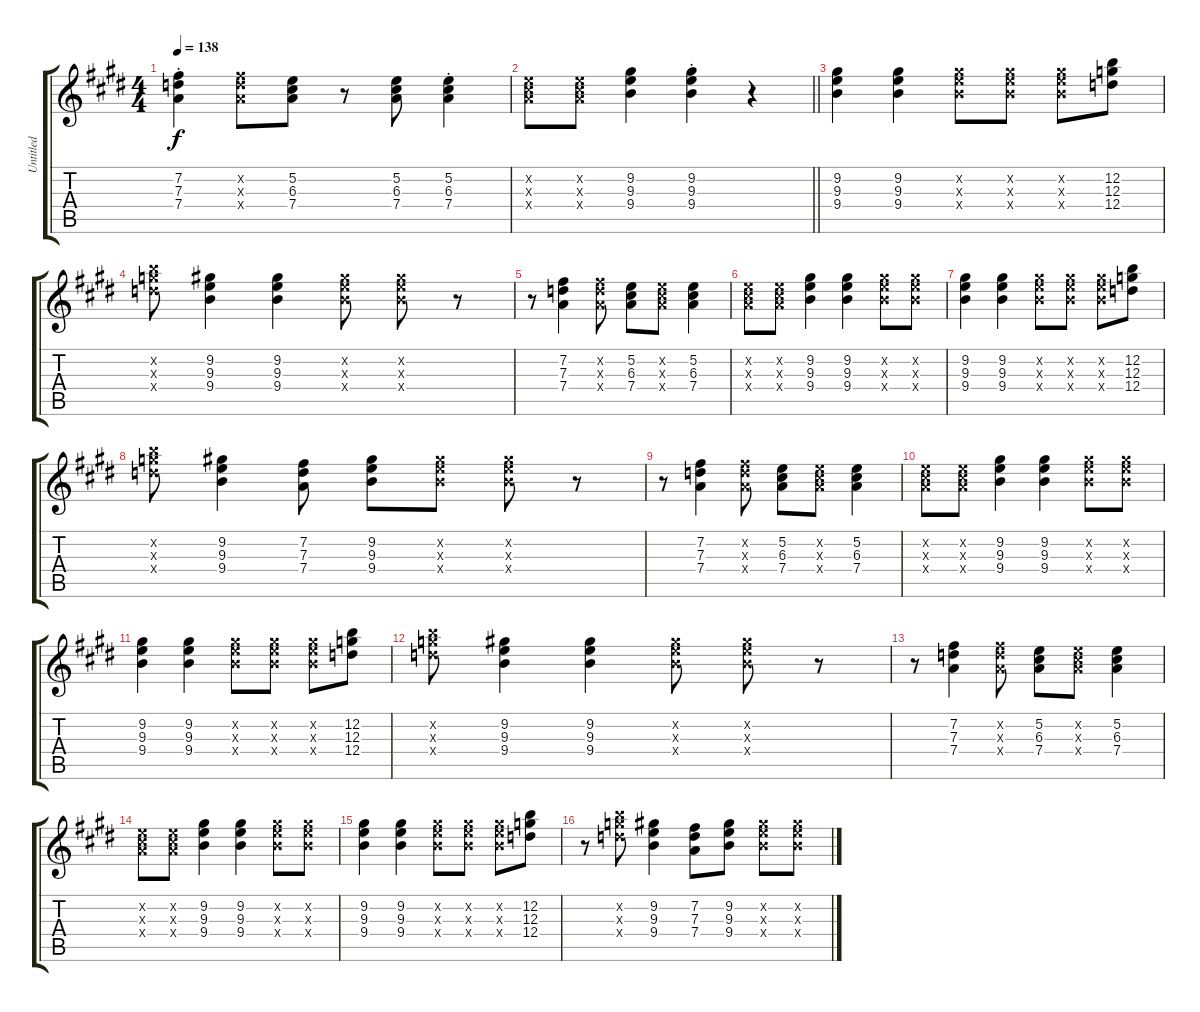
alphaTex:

\track ("Untitled" "Untitled") {instrument overdrivenguitar}
\staff {score tabs}
\tuning (E4 B3 G3 D3 A2 E2) {hide}
\ts (4 4)
\tempo 138
\clef g2
\ks c#minor
(7.2{st} 7.3{st} 7.4{st}).4{dy f} (7.2{x} 7.3{x} 7.4{x}).8 (5.2 6.3 7.4).8 r.8 (5.2 6.3 7.4).8 (5.2{st} 6.3{st} 7.4{st}).4 |
\barLineRight lightlight
(5.2{x} 6.3{x} 7.4{x}).8 (5.2{x} 6.3{x} 7.4{x}).8 (9.2 9.3 9.4).4 (9.2{st} 9.3{st} 9.4{st}).4 r.4 |
\ks e
(9.2 9.3 9.4).4 (9.2 9.3 9.4).4 (9.2{x} 9.3{x} 9.4{x}).8 (9.2{x} 9.3{x} 9.4{x}).8 (9.2{x} 9.3{x} 9.4{x}).8 (12.2 12.3 12.4).8 |
\ks c#minor
(12.2{x} 12.3{x} 12.4{x}).8 (9.2 9.3 9.4).4 (9.2 9.3 9.4).4 (9.2{x} 9.3{x} 9.4{x}).8 (9.2{x} 9.3{x} 9.4{x}).8 r.8 |
r.8 (7.2 7.3 7.4).4 (7.2{x} 7.3{x} 7.4{x}).8 (5.2 6.3 7.4).8 (5.2{x} 6.3{x} 7.4{x}).8 (5.2 6.3 7.4).4 |
\ks e
(5.2{x} 6.3{x} 7.4{x}).8 (5.2{x} 6.3{x} 7.4{x}).8 (9.2 9.3 9.4).4 (9.2 9.3 9.4).4 (9.2{x} 9.3{x} 9.4{x}).8 (9.2{x} 9.3{x} 9.4{x}).8 |
\ks c#minor
(9.2 9.3 9.4).4 (9.2 9.3 9.4).4 (9.2{x} 9.3{x} 9.4{x}).8 (9.2{x} 9.3{x} 9.4{x}).8 (9.2{x} 9.3{x} 9.4{x}).8 (12.2 12.3 12.4).8 |
(12.2{x} 12.3{x} 12.4{x}).8 (9.2 9.3 9.4).4 (7.2 7.3 7.4).8 (9.2 9.3 9.4).8 (9.2{x} 9.3{x} 9.4{x}).8 (9.2{x} 9.3{x} 9.4{x}).8 r.8 |
r.8 (7.2 7.3 7.4).4 (7.2{x} 7.3{x} 7.4{x}).8 (5.2 6.3 7.4).8 (5.2{x} 6.3{x} 7.4{x}).8 (5.2 6.3 7.4).4 |
\ks e
(5.2{x} 6.3{x} 7.4{x}).8 (5.2{x} 6.3{x} 7.4{x}).8 (9.2 9.3 9.4).4 (9.2 9.3 9.4).4 (9.2{x} 9.3{x} 9.4{x}).8 (9.2{x} 9.3{x} 9.4{x}).8 |
\ks c#minor
(9.2 9.3 9.4).4 (9.2 9.3 9.4).4 (9.2{x} 9.3{x} 9.4{x}).8 (9.2{x} 9.3{x} 9.4{x}).8 (9.2{x} 9.3{x} 9.4{x}).8 (12.2 12.3 12.4).8 |
(12.2{x} 12.3{x} 12.4{x}).8 (9.2 9.3 9.4).4 (9.2 9.3 9.4).4 (9.2{x} 9.3{x} 9.4{x}).8 (9.2{x} 9.3{x} 9.4{x}).8 r.8 |
r.8 (7.2 7.3 7.4).4 (7.2{x} 7.3{x} 7.4{x}).8 (5.2 6.3 7.4).8 (5.2{x} 6.3{x} 7.4{x}).8 (5.2 6.3 7.4).4 |
\ks e
(5.2{x} 6.3{x} 7.4{x}).8 (5.2{x} 6.3{x} 7.4{x}).8 (9.2 9.3 9.4).4 (9.2 9.3 9.4).4 (9.2{x} 9.3{x} 9.4{x}).8 (9.2{x} 9.3{x} 9.4{x}).8 |
\ks c#minor
(9.2 9.3 9.4).4 (9.2 9.3 9.4).4 (9.2{x} 9.3{x} 9.4{x}).8 (9.2{x} 9.3{x} 9.4{x}).8 (9.2{x} 9.3{x} 9.4{x}).8 (12.2 12.3 12.4).8 |
r.8 (12.2{x} 12.3{x} 12.4{x}).8 (9.2 9.3 9.4).4 (7.2 7.3 7.4).8 (9.2 9.3 9.4).8 (9.2{x} 9.3{x} 9.4{x}).8 (9.2{x} 9.3{x} 9.4{x}).8
